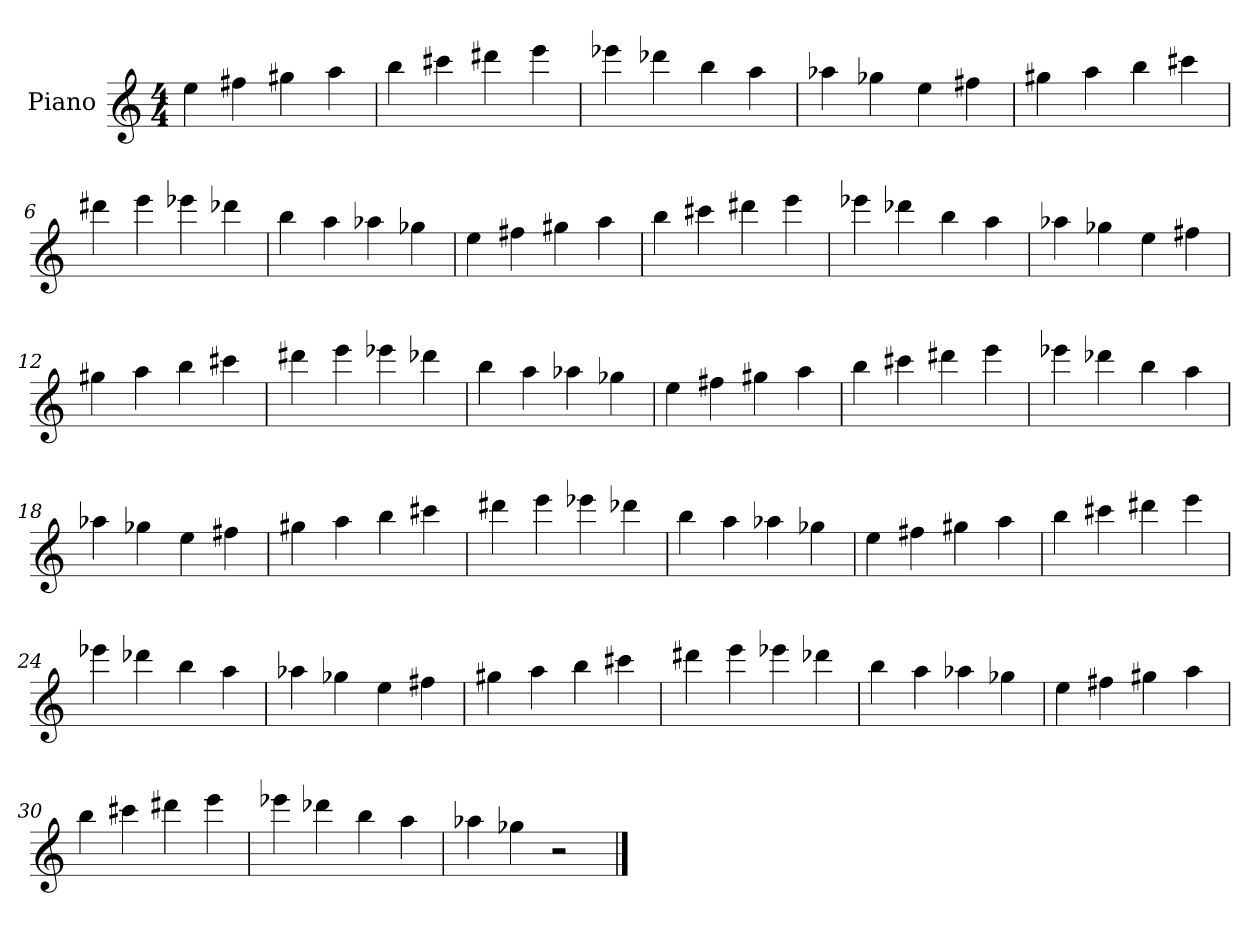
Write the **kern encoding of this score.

**kern
*part1
*staff1
*I"Piano
*I'Pno.
*clefG2
*k[]
*M4/4
=1
4ee\
4ff#X\
4gg#X\
4aa\
=2
4bb\
4ccc#X\
4ddd#X\
4eee\
=3
4eee-X\
4ddd-X\
4bb\
4aa\
=4
4aa-X\
4gg-X\
4ee\
4ff#X\
!!LO:LB:g=z
=5
4gg#X\
4aa\
4bb\
4ccc#X\
=6
4ddd#X\
4eee\
4eee-X\
4ddd-X\
=7
4bb\
4aa\
4aa-X\
4gg-X\
=8
4ee\
4ff#X\
4gg#X\
4aa\
!!LO:LB:g=z
=9
4bb\
4ccc#X\
4ddd#X\
4eee\
=10
4eee-X\
4ddd-X\
4bb\
4aa\
=11
4aa-X\
4gg-X\
4ee\
4ff#X\
=12
4gg#X\
4aa\
4bb\
4ccc#X\
!!LO:LB:g=z
=13
4ddd#X\
4eee\
4eee-X\
4ddd-X\
=14
4bb\
4aa\
4aa-X\
4gg-X\
=15
4ee\
4ff#X\
4gg#X\
4aa\
=16
4bb\
4ccc#X\
4ddd#X\
4eee\
!!LO:LB:g=z
=17
4eee-X\
4ddd-X\
4bb\
4aa\
=18
4aa-X\
4gg-X\
4ee\
4ff#X\
=19
4gg#X\
4aa\
4bb\
4ccc#X\
=20
4ddd#X\
4eee\
4eee-X\
4ddd-X\
!!LO:LB:g=z
=21
4bb\
4aa\
4aa-X\
4gg-X\
=22
4ee\
4ff#X\
4gg#X\
4aa\
=23
4bb\
4ccc#X\
4ddd#X\
4eee\
=24
4eee-X\
4ddd-X\
4bb\
4aa\
!!LO:LB:g=z
=25
4aa-X\
4gg-X\
4ee\
4ff#X\
=26
4gg#X\
4aa\
4bb\
4ccc#X\
=27
4ddd#X\
4eee\
4eee-X\
4ddd-X\
=28
4bb\
4aa\
4aa-X\
4gg-X\
!!LO:LB:g=z
=29
4ee\
4ff#X\
4gg#X\
4aa\
=30
4bb\
4ccc#X\
4ddd#X\
4eee\
=31
4eee-X\
4ddd-X\
4bb\
4aa\
=32
4aa-X\
4gg-X\
2r
==
*-
